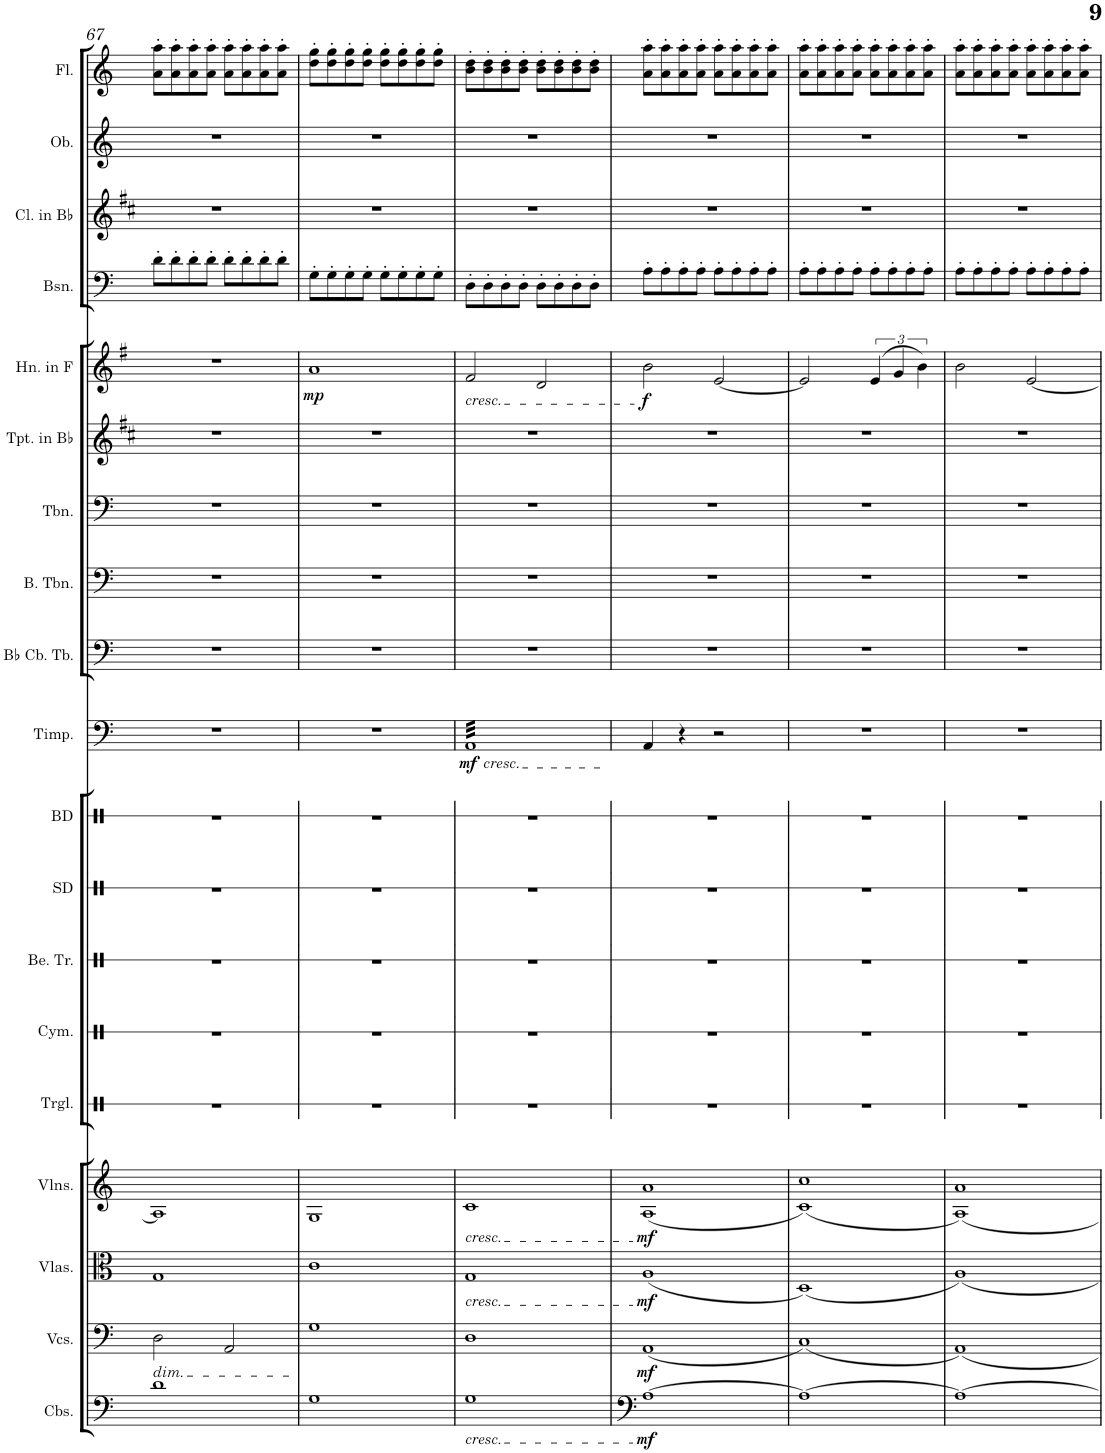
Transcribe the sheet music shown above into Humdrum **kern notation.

**kern	**dynam	**kern	**dynam	**kern	**dynam	**kern	**dynam	**kern	**kern	**kern	**kern	**kern	**kern	**dynam	**kern	**kern	**kern	**kern	**kern	**dynam	**kern	**kern	**kern	**kern
*part19	*part19	*part18	*part18	*part17	*part17	*part16	*part16	*part15	*part14	*part13	*part12	*part11	*part10	*part10	*part9	*part8	*part7	*part6	*part5	*part5	*part4	*part3	*part2	*part1
*staff19	*staff19	*staff18	*staff18	*staff17	*staff17	*staff16	*staff16	*staff15	*staff14	*staff13	*staff12	*staff11	*staff10	*staff10	*staff9	*staff8	*staff7	*staff6	*staff5	*staff5	*staff4	*staff3	*staff2	*staff1
*I"Contrabasses	*	*I"Violoncellos	*	*I"Violas	*	*I"Violins	*	*I"Triangle	*I"Cymbals	*I"Bell Tree	*I"Snare Drum	*I"Bass Drum	*I"Timpani	*	*I"Bb Contrabass Tuba	*I"Bass Trombone	*I"Trombone	*I"Trumpet in Bb	*I"Horn in F	*	*I"Bassoon	*I"Clarinet in Bb	*I"Oboe	*I"Flute
*I'Cbs.	*	*I'Vcs.	*	*I'Vlas.	*	*I'Vlns.	*	*I'Trgl.	*I'Cym.	*I'Be. Tr.	*I'SD	*I'BD	*I'Timp.	*	*I'Bb Cb. Tb.	*I'B. Tbn.	*I'Tbn.	*I'Tpt. in Bb	*I'Hn. in F	*	*I'Bsn.	*I'Cl. in Bb	*I'Ob.	*I'Fl.
!!LO:PB:g=z
*clefF4	*	*clefF4	*	*clefC3	*	*clefG2	*	*clefX	*clefX	*clefX	*clefX	*clefX	*clefF4	*	*clefF4	*clefF4	*clefF4	*clefG2	*clefG2	*	*clefF4	*clefG2	*clefG2	*clefG2
*Trd7c12	*	*	*	*	*	*	*	*	*	*	*	*	*	*	*	*	*	*Trd1c2	*Trd4c7	*	*	*Trd1c2	*	*
*k[]	*	*k[]	*	*k[]	*	*k[]	*	*k[]	*k[]	*k[]	*k[]	*k[]	*k[]	*	*k[]	*k[]	*k[]	*k[f#c#]	*k[f#]	*	*k[]	*k[f#c#]	*k[]	*k[]
*M4/4	*	*M4/4	*	*M4/4	*	*M4/4	*	*M4/4	*M4/4	*M4/4	*M4/4	*M4/4	*M4/4	*	*M4/4	*M4/4	*M4/4	*M4/4	*M4/4	*	*M4/4	*M4/4	*M4/4	*M4/4
=67	=67	=67	=67	=67	=67	=67	=67	=67	=67	=67	=67	=67	=67	=67	=67	=67	=67	=67	=67	=67	=67	=67	=67	=67
!	!	!LO:TX:b:i:t=dim.	!	!	!	!	!	!	!	!	!	!	!	!	!	!	!	!	!	!	!	!	!	!
1d	.	2D\	.	1G	.	1A]	.	1r	1r	1r	1r	1r	1r	.	1r	1r	1r	1r	1r	.	8d'\L	1r	1r	8a\' 8aa\'L
.	.	.	.	.	.	.	.	.	.	.	.	.	.	.	.	.	.	.	.	.	8d'\	.	.	8a\' 8aa\'
.	.	.	.	.	.	.	.	.	.	.	.	.	.	.	.	.	.	.	.	.	8d'\	.	.	8a\' 8aa\'
.	.	.	.	.	.	.	.	.	.	.	.	.	.	.	.	.	.	.	.	.	8d'\J	.	.	8a\' 8aa\'J
.	.	2AA/	.	.	.	.	.	.	.	.	.	.	.	.	.	.	.	.	.	.	8d'\L	.	.	8a\' 8aa\'L
.	.	.	.	.	.	.	.	.	.	.	.	.	.	.	.	.	.	.	.	.	8d'\	.	.	8a\' 8aa\'
.	.	.	.	.	.	.	.	.	.	.	.	.	.	.	.	.	.	.	.	.	8d'\	.	.	8a\' 8aa\'
.	.	.	.	.	.	.	.	.	.	.	.	.	.	.	.	.	.	.	.	.	8d'\J	.	.	8a\' 8aa\'J
=68	=68	=68	=68	=68	=68	=68	=68	=68	=68	=68	=68	=68	=68	=68	=68	=68	=68	=68	=68	=68	=68	=68	=68	=68
!	!	!	!	!	!	!	!	!	!	!	!	!	!	!	!	!	!	!	!	!LO:DY:b	!	!	!	!
1G	.	1G	.	1c	.	1G	.	1r	1r	1r	1r	1r	1r	.	1r	1r	1r	1r	1a	mp	8G'\L	1r	1r	8dd\' 8gg\'L
.	.	.	.	.	.	.	.	.	.	.	.	.	.	.	.	.	.	.	.	.	8G'\	.	.	8dd\' 8gg\'
.	.	.	.	.	.	.	.	.	.	.	.	.	.	.	.	.	.	.	.	.	8G'\	.	.	8dd\' 8gg\'
.	.	.	.	.	.	.	.	.	.	.	.	.	.	.	.	.	.	.	.	.	8G'\J	.	.	8dd\' 8gg\'J
.	.	.	.	.	.	.	.	.	.	.	.	.	.	.	.	.	.	.	.	.	8G'\L	.	.	8dd\' 8gg\'L
.	.	.	.	.	.	.	.	.	.	.	.	.	.	.	.	.	.	.	.	.	8G'\	.	.	8dd\' 8gg\'
.	.	.	.	.	.	.	.	.	.	.	.	.	.	.	.	.	.	.	.	.	8G'\	.	.	8dd\' 8gg\'
.	.	.	.	.	.	.	.	.	.	.	.	.	.	.	.	.	.	.	.	.	8G'\J	.	.	8dd\' 8gg\'J
=69	=69	=69	=69	=69	=69	=69	=69	=69	=69	=69	=69	=69	=69	=69	=69	=69	=69	=69	=69	=69	=69	=69	=69	=69
!	!	!	!	!	!	!	!	!	!	!	!	!	!	!	!	!	!	!	!LO:TX:b:i:t=cresc.	!	!	!	!	!
!	!	!	!	!	!	!	!	!	!	!	!	!	!LO:TX:b:i:t=cresc.	!	!	!	!	!	!	!	!	!	!	!
!	!	!	!	!	!	!LO:TX:b:i:t=cresc.	!	!	!	!	!	!	!	!	!	!	!	!	!	!	!	!	!	!
!	!	!	!	!LO:TX:b:i:t=cresc.	!	!	!	!	!	!	!	!	!	!	!	!	!	!	!	!	!	!	!	!
!LO:TX:b:i:t=cresc.	!	!	!	!	!	!	!	!	!	!	!	!	!	!	!	!	!	!	!	!	!	!	!	!
!	!	!	!	!	!	!	!	!	!	!	!	!	!	!LO:DY:b	!	!	!	!	!	!	!	!	!	!
*	*	*	*	*	*	*	*	*	*	*	*	*	*tremolo	*	*	*	*	*	*	*	*	*	*	*
1G	.	1D	.	1G	.	1c	.	1r	1r	1r	1r	1r	32AALLL	mf	1r	1r	1r	1r	2f#/	.	8D'\L	1r	1r	8b\' 8dd\'L
.	.	.	.	.	.	.	.	.	.	.	.	.	32AA	.	.	.	.	.	.	.	.	.	.	.
.	.	.	.	.	.	.	.	.	.	.	.	.	32AA	.	.	.	.	.	.	.	.	.	.	.
.	.	.	.	.	.	.	.	.	.	.	.	.	32AA	.	.	.	.	.	.	.	.	.	.	.
.	.	.	.	.	.	.	.	.	.	.	.	.	32AA	.	.	.	.	.	.	.	8D'\	.	.	8b\' 8dd\'
.	.	.	.	.	.	.	.	.	.	.	.	.	32AA	.	.	.	.	.	.	.	.	.	.	.
.	.	.	.	.	.	.	.	.	.	.	.	.	32AA	.	.	.	.	.	.	.	.	.	.	.
.	.	.	.	.	.	.	.	.	.	.	.	.	32AA	.	.	.	.	.	.	.	.	.	.	.
.	.	.	.	.	.	.	.	.	.	.	.	.	32AA	.	.	.	.	.	.	.	8D'\	.	.	8b\' 8dd\'
.	.	.	.	.	.	.	.	.	.	.	.	.	32AA	.	.	.	.	.	.	.	.	.	.	.
.	.	.	.	.	.	.	.	.	.	.	.	.	32AA	.	.	.	.	.	.	.	.	.	.	.
.	.	.	.	.	.	.	.	.	.	.	.	.	32AA	.	.	.	.	.	.	.	.	.	.	.
.	.	.	.	.	.	.	.	.	.	.	.	.	32AA	.	.	.	.	.	.	.	8D'\J	.	.	8b\' 8dd\'J
.	.	.	.	.	.	.	.	.	.	.	.	.	32AA	.	.	.	.	.	.	.	.	.	.	.
.	.	.	.	.	.	.	.	.	.	.	.	.	32AA	.	.	.	.	.	.	.	.	.	.	.
.	.	.	.	.	.	.	.	.	.	.	.	.	32AA	.	.	.	.	.	.	.	.	.	.	.
.	.	.	.	.	.	.	.	.	.	.	.	.	32AA	.	.	.	.	.	2d/	.	8D'\L	.	.	8b\' 8dd\'L
.	.	.	.	.	.	.	.	.	.	.	.	.	32AA	.	.	.	.	.	.	.	.	.	.	.
.	.	.	.	.	.	.	.	.	.	.	.	.	32AA	.	.	.	.	.	.	.	.	.	.	.
.	.	.	.	.	.	.	.	.	.	.	.	.	32AA	.	.	.	.	.	.	.	.	.	.	.
.	.	.	.	.	.	.	.	.	.	.	.	.	32AA	.	.	.	.	.	.	.	8D'\	.	.	8b\' 8dd\'
.	.	.	.	.	.	.	.	.	.	.	.	.	32AA	.	.	.	.	.	.	.	.	.	.	.
.	.	.	.	.	.	.	.	.	.	.	.	.	32AA	.	.	.	.	.	.	.	.	.	.	.
.	.	.	.	.	.	.	.	.	.	.	.	.	32AA	.	.	.	.	.	.	.	.	.	.	.
.	.	.	.	.	.	.	.	.	.	.	.	.	32AA	.	.	.	.	.	.	.	8D'\	.	.	8b\' 8dd\'
.	.	.	.	.	.	.	.	.	.	.	.	.	32AA	.	.	.	.	.	.	.	.	.	.	.
.	.	.	.	.	.	.	.	.	.	.	.	.	32AA	.	.	.	.	.	.	.	.	.	.	.
.	.	.	.	.	.	.	.	.	.	.	.	.	32AA	.	.	.	.	.	.	.	.	.	.	.
.	.	.	.	.	.	.	.	.	.	.	.	.	32AA	.	.	.	.	.	.	.	8D'\J	.	.	8b\' 8dd\'J
.	.	.	.	.	.	.	.	.	.	.	.	.	32AA	.	.	.	.	.	.	.	.	.	.	.
.	.	.	.	.	.	.	.	.	.	.	.	.	32AA	.	.	.	.	.	.	.	.	.	.	.
.	.	.	.	.	.	.	.	.	.	.	.	.	32AAJJJ	.	.	.	.	.	.	.	.	.	.	.
*	*	*	*	*	*	*	*	*	*	*	*	*	*Xtremolo	*	*	*	*	*	*	*	*	*	*	*
=70	=70	=70	=70	=70	=70	=70	=70	=70	=70	=70	=70	=70	=70	=70	=70	=70	=70	=70	=70	=70	=70	=70	=70	=70
!	!LO:DY:b	!	!LO:DY:b	!	!LO:DY:b	!	!LO:DY:b	!	!	!	!	!	!	!	!	!	!	!	!	!LO:DY:b	!	!	!	!
[1A	mf	(1AA	mf	(1A	mf	(1A 1a	mf	1r	1r	1r	1r	1r	4AA/	.	1r	1r	1r	1r	2b\	f	8A'\L	1r	1r	8a\' 8aa\'L
.	.	.	.	.	.	.	.	.	.	.	.	.	.	.	.	.	.	.	.	.	8A'\	.	.	8a\' 8aa\'
.	.	.	.	.	.	.	.	.	.	.	.	.	4r	.	.	.	.	.	.	.	8A'\	.	.	8a\' 8aa\'
.	.	.	.	.	.	.	.	.	.	.	.	.	.	.	.	.	.	.	.	.	8A'\J	.	.	8a\' 8aa\'J
.	.	.	.	.	.	.	.	.	.	.	.	.	2r	.	.	.	.	.	[2e/	.	8A'\L	.	.	8a\' 8aa\'L
.	.	.	.	.	.	.	.	.	.	.	.	.	.	.	.	.	.	.	.	.	8A'\	.	.	8a\' 8aa\'
.	.	.	.	.	.	.	.	.	.	.	.	.	.	.	.	.	.	.	.	.	8A'\	.	.	8a\' 8aa\'
.	.	.	.	.	.	.	.	.	.	.	.	.	.	.	.	.	.	.	.	.	8A'\J	.	.	8a\' 8aa\'J
=71	=71	=71	=71	=71	=71	=71	=71	=71	=71	=71	=71	=71	=71	=71	=71	=71	=71	=71	=71	=71	=71	=71	=71	=71
1A_	.	(1C)	.	(1D)	.	(1c 1cc)	.	1r	1r	1r	1r	1r	1r	.	1r	1r	1r	1r	2e/]	.	8A'\L	1r	1r	8a\' 8aa\'L
.	.	.	.	.	.	.	.	.	.	.	.	.	.	.	.	.	.	.	.	.	8A'\	.	.	8a\' 8aa\'
.	.	.	.	.	.	.	.	.	.	.	.	.	.	.	.	.	.	.	.	.	8A'\	.	.	8a\' 8aa\'
.	.	.	.	.	.	.	.	.	.	.	.	.	.	.	.	.	.	.	.	.	8A'\J	.	.	8a\' 8aa\'J
.	.	.	.	.	.	.	.	.	.	.	.	.	.	.	.	.	.	.	(6e/	.	8A'\L	.	.	8a\' 8aa\'L
.	.	.	.	.	.	.	.	.	.	.	.	.	.	.	.	.	.	.	.	.	8A'\	.	.	8a\' 8aa\'
.	.	.	.	.	.	.	.	.	.	.	.	.	.	.	.	.	.	.	6g/	.	.	.	.	.
.	.	.	.	.	.	.	.	.	.	.	.	.	.	.	.	.	.	.	.	.	8A'\	.	.	8a\' 8aa\'
.	.	.	.	.	.	.	.	.	.	.	.	.	.	.	.	.	.	.	6b\)	.	.	.	.	.
.	.	.	.	.	.	.	.	.	.	.	.	.	.	.	.	.	.	.	.	.	8A'\J	.	.	8a\' 8aa\'J
=72	=72	=72	=72	=72	=72	=72	=72	=72	=72	=72	=72	=72	=72	=72	=72	=72	=72	=72	=72	=72	=72	=72	=72	=72
1A_	.	1AA)	.	1A)	.	1A 1a)	.	1r	1r	1r	1r	1r	1r	.	1r	1r	1r	1r	2b\	.	8A'\L	1r	1r	8a\' 8aa\'L
.	.	.	.	.	.	.	.	.	.	.	.	.	.	.	.	.	.	.	.	.	8A'\	.	.	8a\' 8aa\'
.	.	.	.	.	.	.	.	.	.	.	.	.	.	.	.	.	.	.	.	.	8A'\	.	.	8a\' 8aa\'
.	.	.	.	.	.	.	.	.	.	.	.	.	.	.	.	.	.	.	.	.	8A'\J	.	.	8a\' 8aa\'J
.	.	.	.	.	.	.	.	.	.	.	.	.	.	.	.	.	.	.	[2e/	.	8A'\L	.	.	8a\' 8aa\'L
.	.	.	.	.	.	.	.	.	.	.	.	.	.	.	.	.	.	.	.	.	8A'\	.	.	8a\' 8aa\'
.	.	.	.	.	.	.	.	.	.	.	.	.	.	.	.	.	.	.	.	.	8A'\	.	.	8a\' 8aa\'
.	.	.	.	.	.	.	.	.	.	.	.	.	.	.	.	.	.	.	.	.	8A'\J	.	.	8a\' 8aa\'J
=	=	=	=	=	=	=	=	=	=	=	=	=	=	=	=	=	=	=	=	=	=	=	=	=
*-	*-	*-	*-	*-	*-	*-	*-	*-	*-	*-	*-	*-	*-	*-	*-	*-	*-	*-	*-	*-	*-	*-	*-	*-
